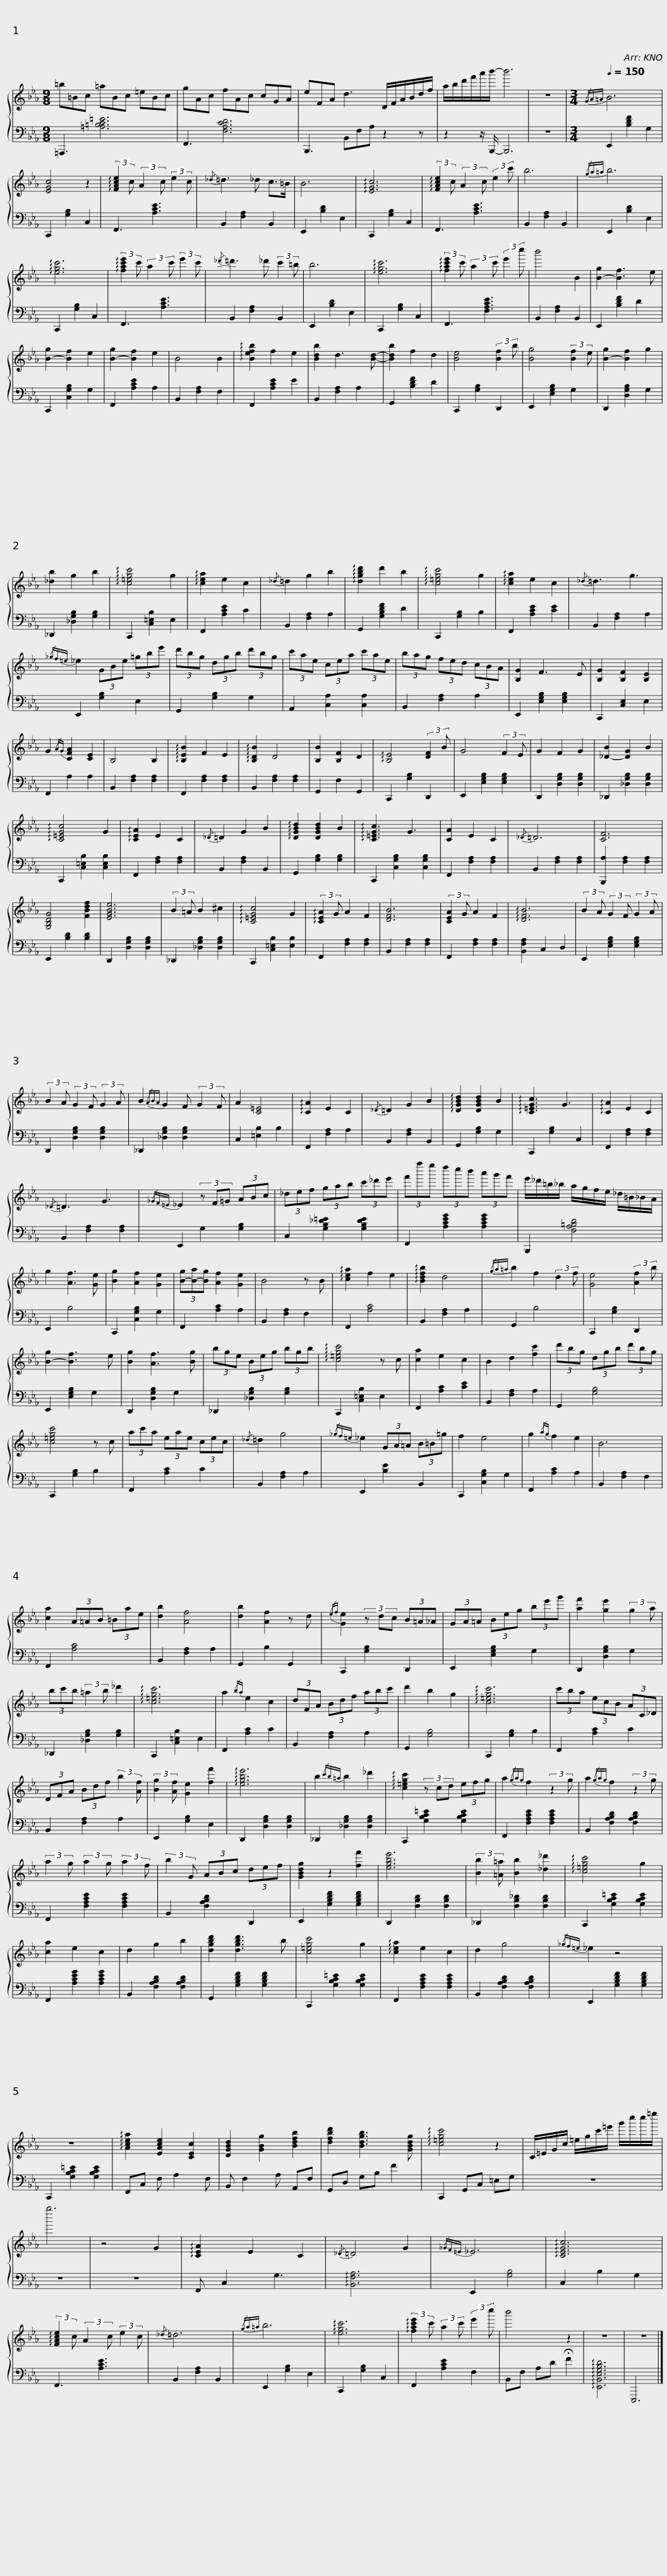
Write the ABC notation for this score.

X:1
%%score { 1 | 2 }
L:1/8
M:9/8
I:linebreak $
K:Eb
V:1 treble
V:2 bass
V:1
 =b=Bc =aBc =eBc | gAc fAc cGA | eFA d3 D/F/A/B/d/f/ | a/b/d'/f'/a'/b'/- b'6 | z9 | %5
[M:3/4][Q:1/4=150]{/GA=A} B6 |$ [EGc]4 z2 | (3:2:2!arpeggio![FAce]2 c (3:2:2A2 c (3:2:2e2 c |{/_d} =d3 _d c>=B | B6 | %10
 !arpeggio![EGc]6 | (3:2:2!arpeggio![FAce]2 c (3:2:2A2 c (3:2:2e2 c' | b6 |{/ga=a} b6 | !arpeggio![egc']6 |$ %15
 (3:2:2!arpeggio![fac'e']2 c' (3:2:2a2 c' (3:2:2e'2 c' |{/_d'} =d'3 _d' (3:2:2c'2 =b | b6 | !arpeggio![egc']6 | (3:2:2!arpeggio![fac'e']2 c' (3:2:2a2 c' (3:2:2e'2 c'' | %20
 b'4 B2 | [B-g]2 [Bf]3 e | [B-g]2 [Bf]2 e2 | [B-g]2 [Bf]2 e2 |$ B4 B2 | %25
 !arpeggio![Befb]2 f2 e2 | [Bdb]2 d3 [Bd]- | [Bdb]2 f2 d2 | [Be]4 (3:2:2[Bf]2 b | [Bg]4 (3:2:2[Bf]2 e | %30
 [B-g]2 [Bf]2 g2 | [_db]2 g2 b2 | !arpeggio![c=egc']4 g2 | !arpeggio![cea]2 e2 c2 |{/_d} =d2 g2 b2 |$ %35
 !arpeggio![dgbd']2 d'2 b2 | !arpeggio![c=egc']4 g2 | !arpeggio![cea]2 e2 c2 |{/_d} =d3 g3 |{/_gf=e} _e2 (3GBe (3=gbe' | %40
 (3d'bg (3dgb (3d'bg | (3c'ae (3cea (3c'ae |$ (3bag (3fed (3cBA | [B,G]2 F3 E | [B,G]2 [B,F]2 [B,E]2 | %45
 G2{/AG} [CFA]2 [CE]2 | B,4 B,2 | !arpeggio![B,EB]2 F2 E2 | !arpeggio![B,DB]2 D4 | [B,B]2 [B,F]2 D2 | %50
 !arpeggio![B,E]4 (3:2:2[DF]2 B | G4 (3:2:2F2 E |$ G2 F2 G2 | [_D-B]2 [DG]2 B2 | !arpeggio![C=EGc]4 G2 | %55
 !arpeggio![CEA]2 E2 C2 |{/_D} =D2 G2 B2 | !arpeggio![DGBd]2 [DGBd]2 B2 | !arpeggio![C=EGc]3 G3 | [CA]2 E2 C2 | %60
{/_D} =D6 | [CF]6 | [G,B,DG]4 [FBdf]2 | [EGBe]6 |$ (3:2:2B2 =A B2 ^c2 | %65
 !arpeggio![C=EGc]4 G2 | (3:2:2!arpeggio![CEA]2 G A2 F2 | [DFB]6 | (3:2:2[CEA]2 G A2 F2 | !arpeggio![DFB]6 | %70
 (3:2:2B2 A (3:2:2G2 F (3:2:2G2 A | (3:2:2B2 A (3:2:2G2 F (3:2:2G2 A |$ B2{/ABA} G2 F (3:2:2G2 F | A2 [C=E]4 | !arpeggio![CA]2 E2 C2 | %75
{/_D} =D2 G2 B2 | !arpeggio![DGBd]2 [DGBd]2 B2 | !arpeggio![C=EGc]3 G3 | !arpeggio![CA]2 E2 C2 |{/_D} =D3 G3 | %80
{/_GF=E} _E2 (3z F=G (3ABc |$ (3_def (3gab (3c'_d'e' | (3f'f''e'' (3d''c''b' (3a'g'f' | e'/_d'/=b/_b/ a/g/f/e/ _d/=B/_B/A/ | g2 [Af]3 [Ge] | %85
 [Bg]2 [Af]2 [Ge]2 |$ (3[B-g][B-a][Bg] [Af]2 [Ge]2 | B4 z B | !arpeggio![cea]2 f2 e2 | !arpeggio![Bdfb]2 d4 | %90
{/ga=a} b2 f2 (3:2:2d2 f | [Ge]4 (3:2:2[Af]2 b | [B-g]2 [Bf]3 e | [Bg]2 [Af]3 [Bg] | (3bge (3Beg (3bgb |$ %95
 !arpeggio![c=egc']4 z c | [ca]2 e2 c2 | B2 d2 [fc']2 | (3d'bg (3dgb (3d'bg | [c=egc']4 z c | %100
 (3ac'a (3eae (3cec |{/_d} =d2 g4 |${/_gf=e} _e2 (3GA=A (3B=B=g | f2 e4 | g2{/ag} f2 e2 | %105
 B6 | [ca]2 (3A=AB (3=Bae | [db]2 [Af]4 | [db]2 [Af]2 z d |{/ef} [Ge]2 (3z dc (3B=A_A |$ %110
 (3GA=A (3Beg (3be'g' | [af']2 [ge']2 (3:2:2g2 a | (3bc'b (3:2:2=a2 b _d'2 | !arpeggio![c=egc']6 | a2{/ba} e2 c2 | %115
 (3dFA (3Bdf (3abc' | d'2 b2 g2 | !arpeggio![c=egc']6 |$ (3c'ba (3ecB (3AC_D | (3DFA (3Bdf (3:2:2b2 [Af] | %120
 (3:2:2[Bg]2 [Af] [Ge]2 [ff']2 | !arpeggio![egbe']6 | b2{/c'b=a} b2 _d'2 | !arpeggio![c=egc']2 (3z cd (3efg | a2{/gag} f2 (3:2:2z2 g |$ %125
 a2{/gag} f2 (3:2:2z2 g | (3:2:2a2 g (3:2:2a2 g (3:2:2a2 f | (3:2:2b2 G (3ABc (3def | [GBdg]2 z2 [ff']2 | [egbe']6 | %130
 (3:2:2[Bb]2 [=A=a] [Bb]2 [_d_d']2 | !arpeggio![c=egc']4 g2 | [ca]2 e2 c2 | d2 g2 b2 |$ [dgbd']2 [dgbd']3 b | %135
 [c=egc']4 g2 | !arpeggio![cea]2 e2 c2 | d2 g4 |{/_gf=e} _e2 z4 | z6 | %140
 !arpeggio![Acea]2 [EAce]2 [CEc]2 | [DGBd]2 [GBg]2 [Bdfb]2 | [dfbd']2 [Bdgb]3 [GBdg] |$ !arpeggio![c=egc']4 z2 | C/=E/G/c/ =e/g/c'/=e'/ g'/c''/c''/=e''/ | %145
 g''6 | z4 G2 | !arpeggio![CEA]2 E2 C2 |{/_D} =D4 G2 |{/_GF=E} _E6 | %150
 !arpeggio![CEGc]6 |$ (3:2:2!arpeggio![FAce]2 c (3:2:2A2 c (3:2:2e2 c |{/_d} =d6 |{/ga=a} b6 | !arpeggio![egc']6 | %155
 (3:2:2!arpeggio![fac'e']2 c' (3:2:2a2 c' (3:2:2e'2 c'' | b'4 z2 | z6 | z6 |] %159
V:2
 =A,,,3 [=A,=B,C=E]6 | F,,3 [F,A,CD]6 | B,,,3 B,,F,A, z2 z | z2 z/ B,,,/- B,,,6 | z9 | %5
[M:3/4] E,,2 [B,DF]2 G,2 |$ C,,2 [G,B,]2 C,2 | F,,3 [A,CE]3 | B,,2 [F,A,]2 B,,2 | E,,2 [B,D]2 E,2 | %10
 C,,2 [G,B,]2 C,2 | F,,3 [A,CE]3 | B,,2 [F,A,]2 B,,2 | E,,2 [B,D]2 E,2 | C,,2 [G,B,]2 C,2 |$ %15
 F,,3 [A,CE]3 | B,,2 [F,A,]2 B,,2 | E,,2 [B,D]2 E,2 | C,,2 [G,B,]2 C,2 | F,,3 [F,A,CE]3 | %20
 B,,2 [F,A,]2 B,,2 | E,,2 [B,DF]2 D2 | C,,2 [C,G,B,]2 G,2 | F,,2 [A,CE]2 A,2 |$ B,,2 [F,A,]2 F,2 | %25
 F,,2 [A,CE]2 E2 | B,,2 [F,A,]2 A,2 | G,,2 [B,DF]2 D2 | C,,2 [G,B,]2 D,,2 | E,,2 [E,G,B,]2 G,2 | %30
 D,,2 [D,G,B,]2 G,2 | _D,,2 [_D,G,B,]2 [G,B,]2 | C,,2 [C,=E,B,]2 E,2 | F,,2 [A,CE]2 C2 | B,,2 [F,A,]2 A,2 |$ %35
 G,,2 [G,B,DF]2 D2 | C,,2 [G,B,]2 B,2 | F,,2 [A,CE]2 [CE]2 | B,,2 [F,A,]2 A,2 | E,,2 [G,B,]2 E,2 | %40
 G,,2 [G,B,]2 G,2 | A,,2 [C,A,]2 [C,A,]2 |$ B,,2 [F,A,]2 A,2 | E,,2 [E,G,B,]2 [E,G,B,]2 | C,,2 [C,E,]2 E,2 | %45
 F,,2 A,2 A,2 | B,,2 [F,A,]2 [F,A,]2 | F,,2 [F,A,]2 [F,A,]2 | B,,2 [F,A,]2 [F,A,]2 | G,,2 F,2 G,,2 | %50
 C,,2 [G,B,]2 D,,2 | E,,2 [E,G,B,]2 [E,G,B,]2 |$ D,,2 [D,G,B,]2 [D,G,B,]2 | _D,,2 [_D,G,B,]2 [D,G,B,]2 | C,,2 [C,=E,B,]2 [C,E,B,]2 | %55
 F,,2 [F,A,]2 [F,A,]2 | B,,2 [F,A,]2 B,,2 | G,,2 [G,B,]2 [G,B,]2 | C,,2 [C,G,B,]2 [C,G,B,]2 | F,,2 [F,A,]2 [F,A,]2 | %60
 B,,2 [F,A,]2 [F,A,]2 | [B,,,A,]2 [F,A,]2 [F,A,]2 | E,,2 [B,D]2 [B,D]2 | D,,2 [D,G,B,]2 [D,G,B,]2 |$ _D,,2 [_D,G,B,]2 [D,G,B,]2 | %65
 C,,2 [C,=E,B,]2 [E,B,]2 | F,,2 [F,A,]2 [F,A,]2 | B,,2 [F,A,]2 [F,A,]2 | F,,2 [F,A,]2 [F,A,]2 | [B,,F,A,]2 C,2 D,2 | %70
 E,,2 [E,G,B,]2 [E,G,B,]2 | D,,2 [D,G,B,]2 [D,G,B,]2 |$ _D,,2 [_D,G,B,]2 [D,G,B,]2 x | C,2 [=E,B,]2 B,2 | F,,2 [F,A,]2 A,2 | %75
 B,,2 [F,A,]2 B,,2 | G,,2 [G,B,]2 G,2 | C,,2 [G,B,]2 C,2 | F,,2 [F,A,]2 [F,A,]2 | B,,2 [F,A,]2 [F,A,]2 | %80
 E,,2 G,2 [G,B,]2 |$ C,2 [G,B,_D=E]2 [G,B,DE]2 | F,,2 [A,CEG]2 [A,CEG]2 | B,,,2 [F,A,=B,D]4 | E,,2 B,4 | %85
 C,,2 [C,G,B,]2 G,2 |$ F,,2 [A,C]2 A,2 | B,,2 [F,A,]2 F,2 | F,,2 [A,C]4 | B,,2 [F,A,]2 A,2 | %90
 G,,2 B,4 | C,,2 [G,B,]2 D,,2 | E,,2 [E,G,B,]2 G,2 | D,,2 [D,G,B,]2 G,2 | _D,,2 [_D,G,B,]2 [G,B,]2 |$ %95
 C,,2 [C,=E,B,]2 E,2 | F,,2 [A,C]2 [CE]2 | B,,2 [F,A,]2 A,2 | G,,2 [G,B,]4 | C,,2 [G,B,]2 B,2 | %100
 F,,2 [A,C]2 C2 | B,,2 [F,A,]2 A,2 |$ E,,2 [B,E]2 B,,2 | C,,2 [C,G,B,]2 G,2 | F,,2 [A,C]2 A,2 | %105
 B,,2 [F,A,]2 F,2 | F,,2 [A,C]4 | B,,2 [F,A,]2 A,2 | G,,2 B,2 G,,2 | C,,2 [G,B,]2 D,,2 |$ %110
 E,,2 [E,G,B,]2 G,2 | D,,2 [D,G,B,]2 G,2 | _D,,2 [_D,G,B,]2 [G,B,]2 | C,,2 [C,=E,B,]2 E,2 | F,,2 [A,C]2 C2 | %115
 B,,2 [F,A,]2 A,2 | G,,2 [G,B,]4 | C,,2 [G,B,]2 B,2 |$ F,,2 [A,C]2 C2 | B,,2 [F,A,]2 A,2 | %120
 E,,2 [G,B,]2 E,2 | D,,2 [D,G,B,]2 [D,G,B,]2 | _D,,2 [_D,G,B,]2 [D,G,B,]2 | C,,2 [G,B,C=E]2 [G,B,CE]2 | F,,2 [F,A,CE]2 [F,A,CE]2 |$ %125
 B,,2 [F,A,B,D]2 [F,A,B,D]2 | F,,2 [F,A,CE]2 [F,A,CE]2 | B,,2 [F,A,B,D]2 D,,2 | E,,2 [G,B,DF]2 [G,B,DF]2 | D,,2 [F,B,D]2 [F,B,D]2 | %130
 _D,,2 [F,B,_D]2 [F,B,D]2 | C,,2 [G,B,C=E]2 [G,B,CE]2 | F,,2 [A,CEG]2 [A,CEG]2 | B,,2 [F,A,B,D]2 [F,A,B,D]2 |$ G,,2 [G,B,DF]2 [G,B,DF]2 | %135
 C,,2 [G,B,C=E]2 [G,B,CE]2 | F,,2 [F,A,CE]2 [F,A,CE]2 | B,,2 [F,A,B,D]2 [F,A,B,D]2 | E,,2 [G,B,DF]2 [G,B,DF]2 | C,,2 [G,B,C=E]2 [G,B,CE]2 | %140
 F,,C, F, A,2 F, | B,, F,2 A, A,,F, | G,,D, G,B, F2 |$ C,,2 G,,C, =E,G, | z6 | %145
 z6 | z6 | F,, C,2 G,3 | !arpeggio![B,,F,A,]6 | E,,2 [G,B,]4 | %150
 C,2 B,2 G,2 |$ F,,3 [A,CE]3 | B,,2 [F,A,]2 B,,2 | E,,2 [G,B,]2 E,2 | C,,2 [G,B,]2 C,2 | %155
 F,,2 [A,CE]2 F,2 | B,,F, A,D !fermata!F2 | !arpeggio![E,,B,,E,G,B,D]6 | E,,,6 |] %159
